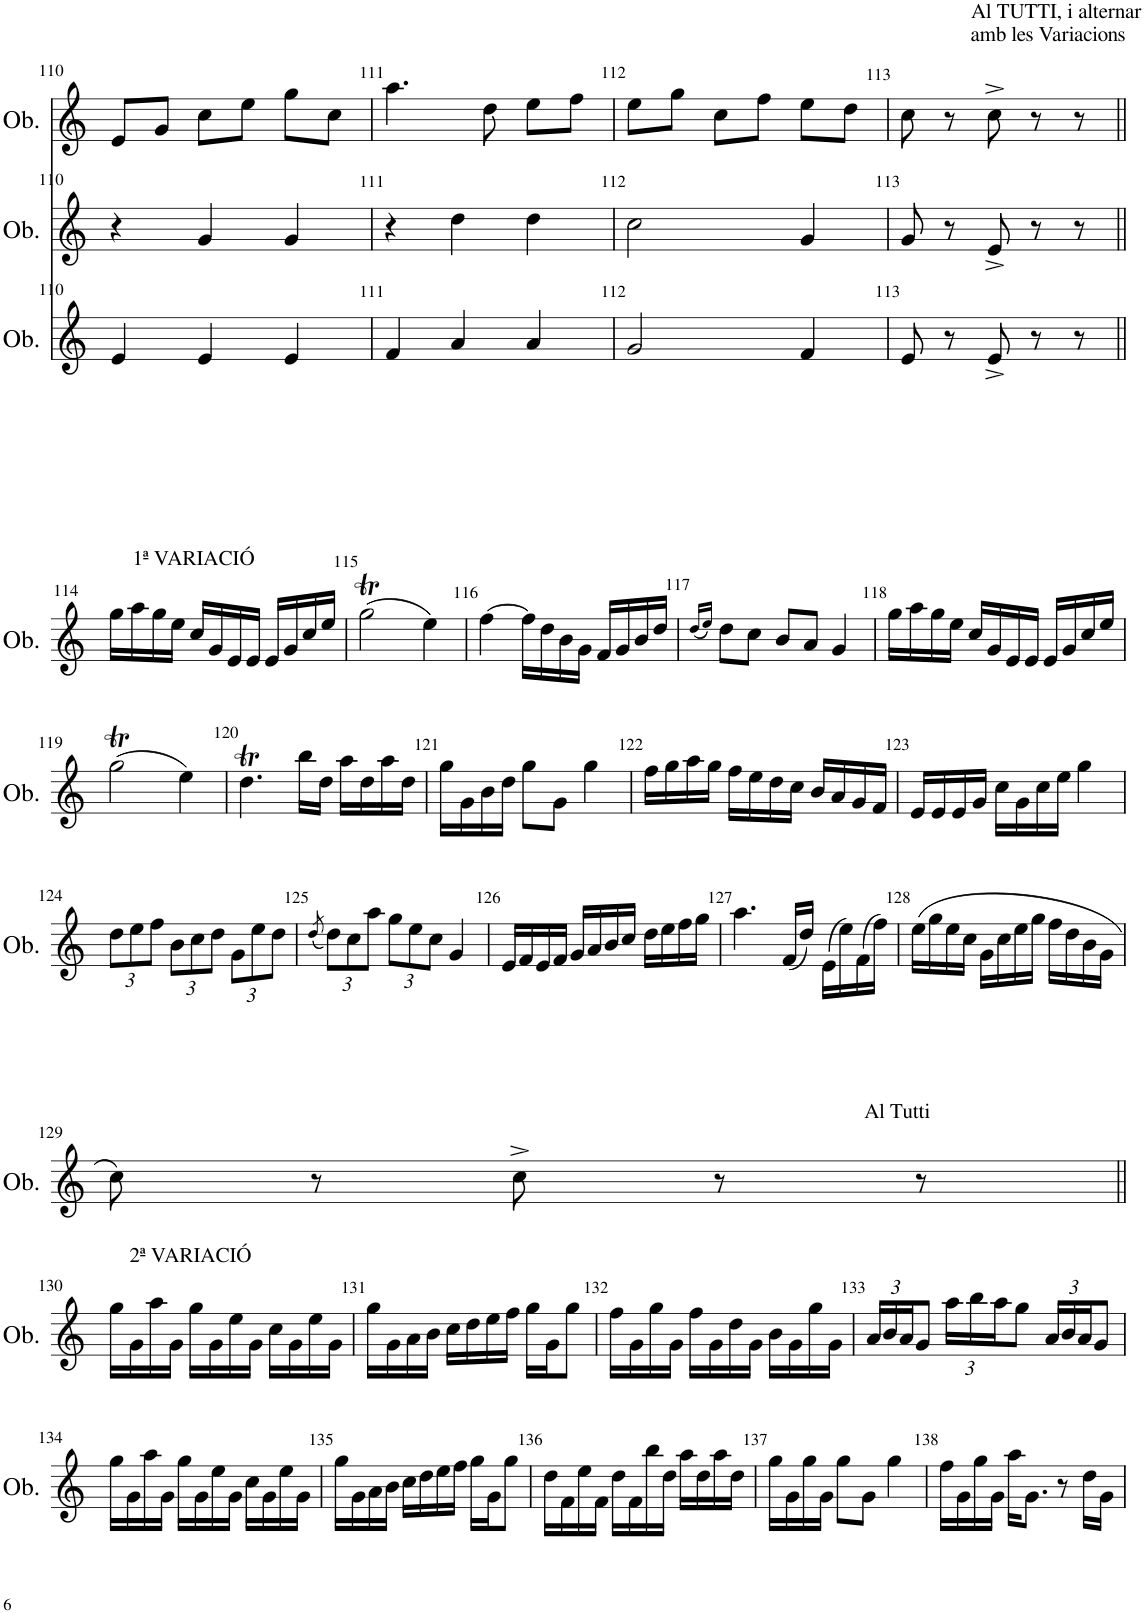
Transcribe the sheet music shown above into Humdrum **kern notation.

**kern	**kern	**kern
*part3	*part2	*part1
*staff3	*staff2	*staff1
*I"Oboè	*I"Oboè	*I"Oboè
*I'Ob.	*I'Ob.	*I'Ob.
!!LO:PB:g=z
*clefG2	*clefG2	*clefG2
*k[]	*k[]	*k[]
*M3/4	*M3/4	*M3/4
=110	=110	=110
4e/	4r	8e/L
.	.	8g/J
4e/	4g/	8cc\L
.	.	8ee\J
4e/	4g/	8gg\L
.	.	8cc\J
=111	=111	=111
4f/	4r	4.aa\
4a/	4dd\	.
.	.	8dd\
4a/	4dd\	8ee\L
.	.	8ff\J
=112	=112	=112
2g/	2cc\	8ee\L
.	.	8gg\J
.	.	8cc\L
.	.	8ff\J
4f/	4g/	8ee\L
.	.	8dd\J
=113	=113	=113
8e/	8g/	8cc\
8r	8r	8r
8e^/	8e^/	8cc^\
8r	8r	8r
!	!	!LO:TX:a:t=Al TUTTI, i alternar
!	!	!LO:TX:a:t=amb les Variacions
8r	8r	8r
!!LO:LB:g=z
=114||	=114||	=114||
!	!	!LO:TX:a:t=1ª VARIACIÓ
2.r	2.r	16gg\LL
.	.	16aa\
.	.	16gg\
.	.	16ee\JJ
.	.	16cc/LL
.	.	16g/
.	.	16e/
.	.	16e/JJ
.	.	16e/LL
.	.	16g/
.	.	16cc/
.	.	16ee/JJ
=115	=115	=115
2.r	2.r	(2ggT\
.	.	4ee\)
=116	=116	=116
2.r	2.r	[4ff\
.	.	16ff\LL]
.	.	16dd\
.	.	16b\
.	.	16g\JJ
.	.	16f/LL
.	.	16g/
.	.	16b/
.	.	16dd/JJ
=117	=117	=117
.	.	(16qdd/LL
.	.	16qee/JJ)
2.r	2.r	8dd\L
.	.	8cc\J
.	.	8b/L
.	.	8a/J
.	.	4g/
=118	=118	=118
2.r	2.r	16gg\LL
.	.	16aa\
.	.	16gg\
.	.	16ee\JJ
.	.	16cc/LL
.	.	16g/
.	.	16e/
.	.	16e/JJ
.	.	16e/LL
.	.	16g/
.	.	16cc/
.	.	16ee/JJ
!!LO:LB:g=z
=119	=119	=119
2.r	2.r	(2ggT\
.	.	4ee\)
=120	=120	=120
2.r	2.r	4.ddT\
.	.	16bb\LL
.	.	16dd\JJ
.	.	16aa\LL
.	.	16dd\
.	.	16aa\
.	.	16dd\JJ
=121	=121	=121
2.r	2.r	16gg\LL
.	.	16g\
.	.	16b\
.	.	16dd\JJ
.	.	8gg\L
.	.	8g\J
.	.	4gg\
=122	=122	=122
2.r	2.r	16ff\LL
.	.	16gg\
.	.	16aa\
.	.	16gg\JJ
.	.	16ff\LL
.	.	16ee\
.	.	16dd\
.	.	16cc\JJ
.	.	16b/LL
.	.	16a/
.	.	16g/
.	.	16f/JJ
=123	=123	=123
2.r	2.r	16e/LL
.	.	16e/
.	.	16e/
.	.	16g/JJ
.	.	16cc\LL
.	.	16g\
.	.	16cc\
.	.	16ee\JJ
.	.	4gg\
!!LO:LB:g=z
=124	=124	=124
*	*	*Xbrackettup
2.r	2.r	12dd\L
.	.	12ee\
.	.	12ff\J
.	.	12b\L
.	.	12cc\
.	.	12dd\J
.	.	12g\L
.	.	12ee\
.	.	12dd\J
=125	=125	=125
.	.	(8qdd/
2.r	2.r	12dd\L)
.	.	12cc\
.	.	12aa\J
.	.	12gg\L
.	.	12ee\
.	.	12cc\J
.	.	4g/
=126	=126	=126
2.r	2.r	16e/LL
.	.	16f/
.	.	16e/
.	.	16f/JJ
.	.	16g/LL
.	.	16a/
.	.	16b/
.	.	16cc/JJ
.	.	16dd\LL
.	.	16ee\
.	.	16ff\
.	.	16gg\JJ
=127	=127	=127
2.r	2.r	4.aa\
.	.	(16f/LL
.	.	16dd/JJ)
.	.	(16e\LL
.	.	16ee\)
.	.	(16f\
.	.	16ff\JJ)
=128	=128	=128
2.r	2.r	(16ee\LL
.	.	16gg\
.	.	16ee\
.	.	16cc\JJ
.	.	16g\LL
.	.	16cc\
.	.	16ee\
.	.	16gg\JJ
.	.	16ff\LL
.	.	16dd\
.	.	16b\
.	.	16g\JJ
!!LO:LB:g=z
=129	=129	=129
2r	2r	8cc\)
.	.	8r
.	.	8cc^\
.	.	8r
!	!	!LO:TX:a:t=Al Tutti
8r	8r	8r
!!LO:LB:g=z
=130||	=130||	=130||
!	!	!LO:TX:a:t=2ª VARIACIÓ
2.r	2.r	16gg\LL
.	.	16g\
.	.	16aa\
.	.	16g\JJ
.	.	16gg\LL
.	.	16g\
.	.	16ee\
.	.	16g\JJ
.	.	16cc\LL
.	.	16g\
.	.	16ee\
.	.	16g\JJ
=131	=131	=131
2.r	2.r	16gg\LL
.	.	16g\
.	.	16a\
.	.	16b\JJ
.	.	16cc\LL
.	.	16dd\
.	.	16ee\
.	.	16ff\JJ
.	.	16gg\LL
.	.	16g\J
.	.	8gg\J
=132	=132	=132
2.r	2.r	16ff\LL
.	.	16g\
.	.	16gg\
.	.	16g\JJ
.	.	16ff\LL
.	.	16g\
.	.	16dd\
.	.	16g\JJ
.	.	16b\LL
.	.	16g\
.	.	16gg\
.	.	16g\JJ
=133	=133	=133
2.r	2.r	24a/LL
.	.	24b/
.	.	24a/J
.	.	8g/J
.	.	24aa\LL
.	.	24bb\
.	.	24aa\J
.	.	8gg\J
.	.	24a/LL
.	.	24b/
.	.	24a/J
.	.	8g/J
!!LO:LB:g=z
=134	=134	=134
2.r	2.r	16gg\LL
.	.	16g\
.	.	16aa\
.	.	16g\JJ
.	.	16gg\LL
.	.	16g\
.	.	16ee\
.	.	16g\JJ
.	.	16cc\LL
.	.	16g\
.	.	16ee\
.	.	16g\JJ
=135	=135	=135
2.r	2.r	16gg\LL
.	.	16g\
.	.	16a\
.	.	16b\JJ
.	.	16cc\LL
.	.	16dd\
.	.	16ee\
.	.	16ff\JJ
.	.	16gg\LL
.	.	16g\J
.	.	8gg\J
=136	=136	=136
2.r	2.r	16dd\LL
.	.	16f\
.	.	16ee\
.	.	16f\JJ
.	.	16dd\LL
.	.	16f\
.	.	16bb\
.	.	16dd\JJ
.	.	16aa\LL
.	.	16dd\
.	.	16aa\
.	.	16dd\JJ
=137	=137	=137
2.r	2.r	16gg\LL
.	.	16g\
.	.	16gg\
.	.	16g\JJ
.	.	8gg\L
.	.	8g\J
.	.	4gg\
=138	=138	=138
2.r	2.r	16ff\LL
.	.	16g\
.	.	16gg\
.	.	16g\JJ
.	.	16aa\KL
.	.	8.g\J
.	.	8r
.	.	16dd\LL
.	.	16g\JJ
=	=	=
*-	*-	*-
